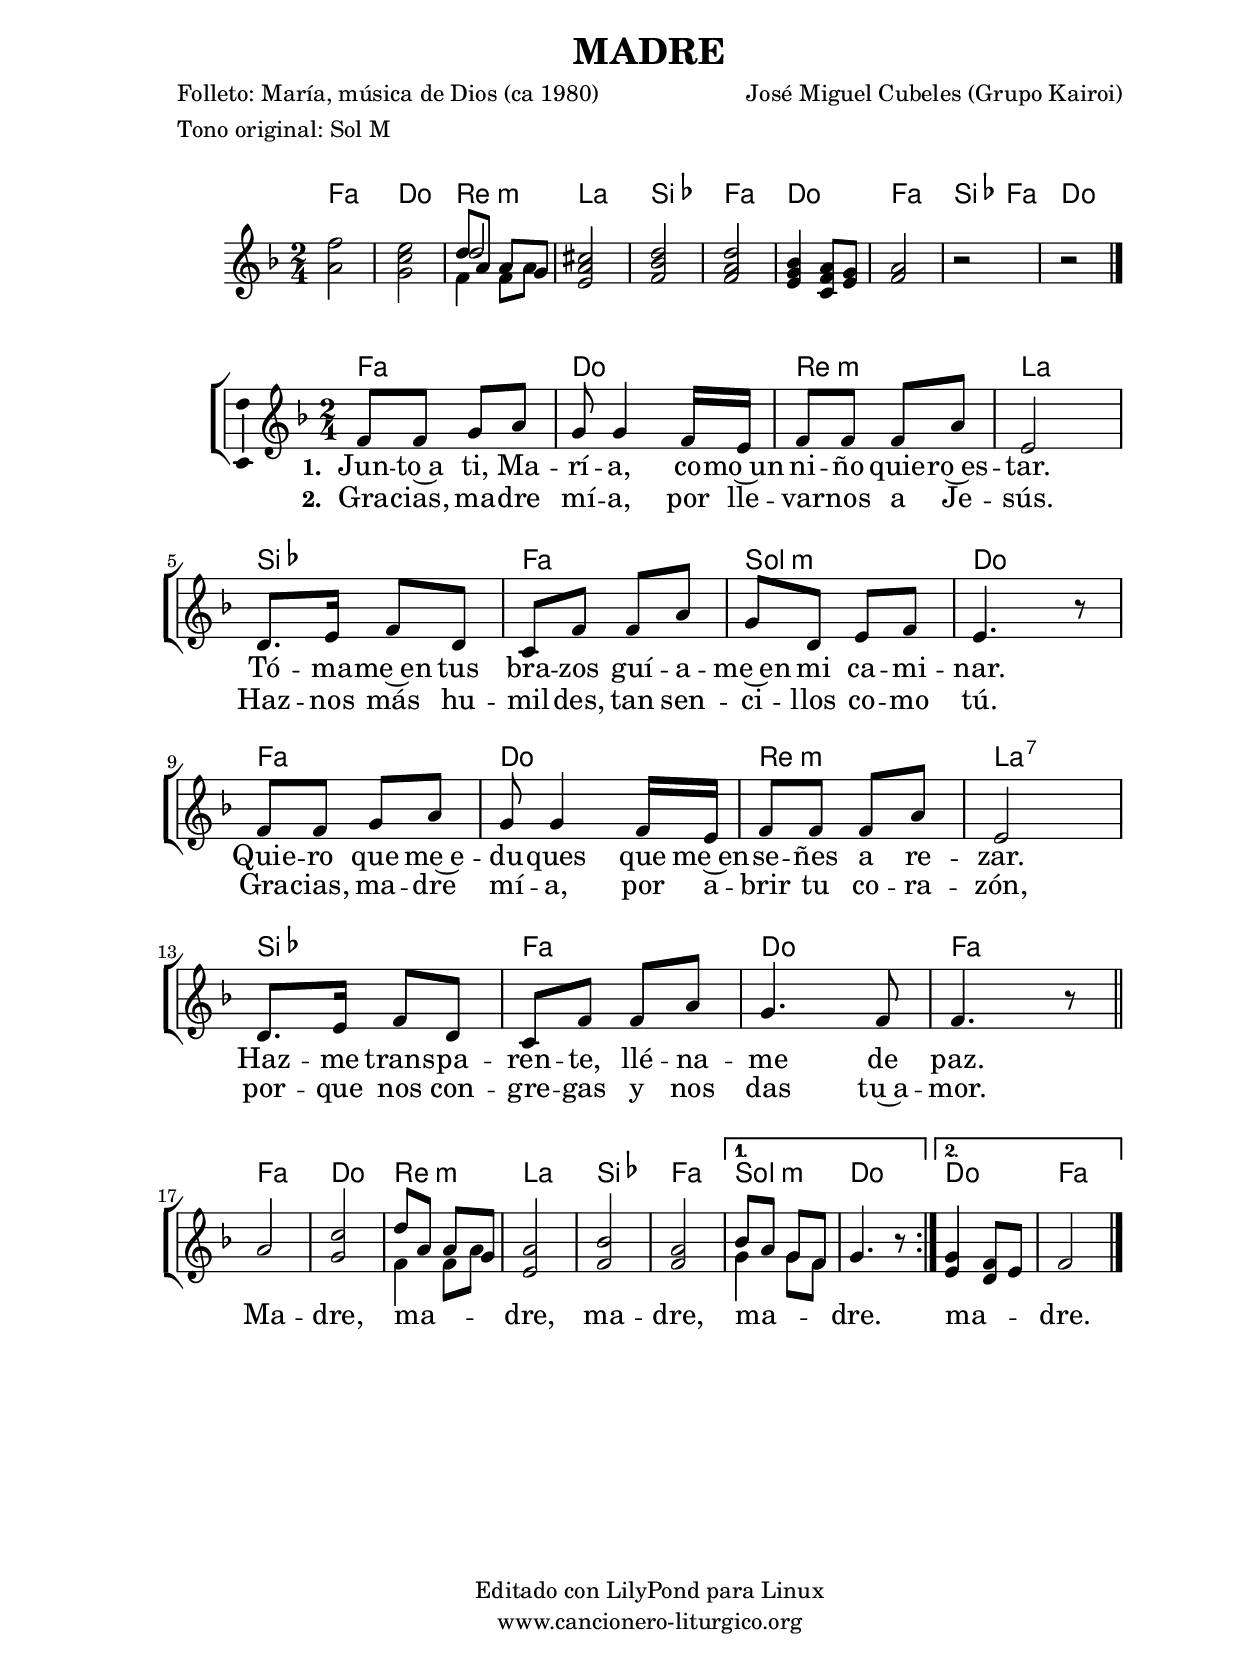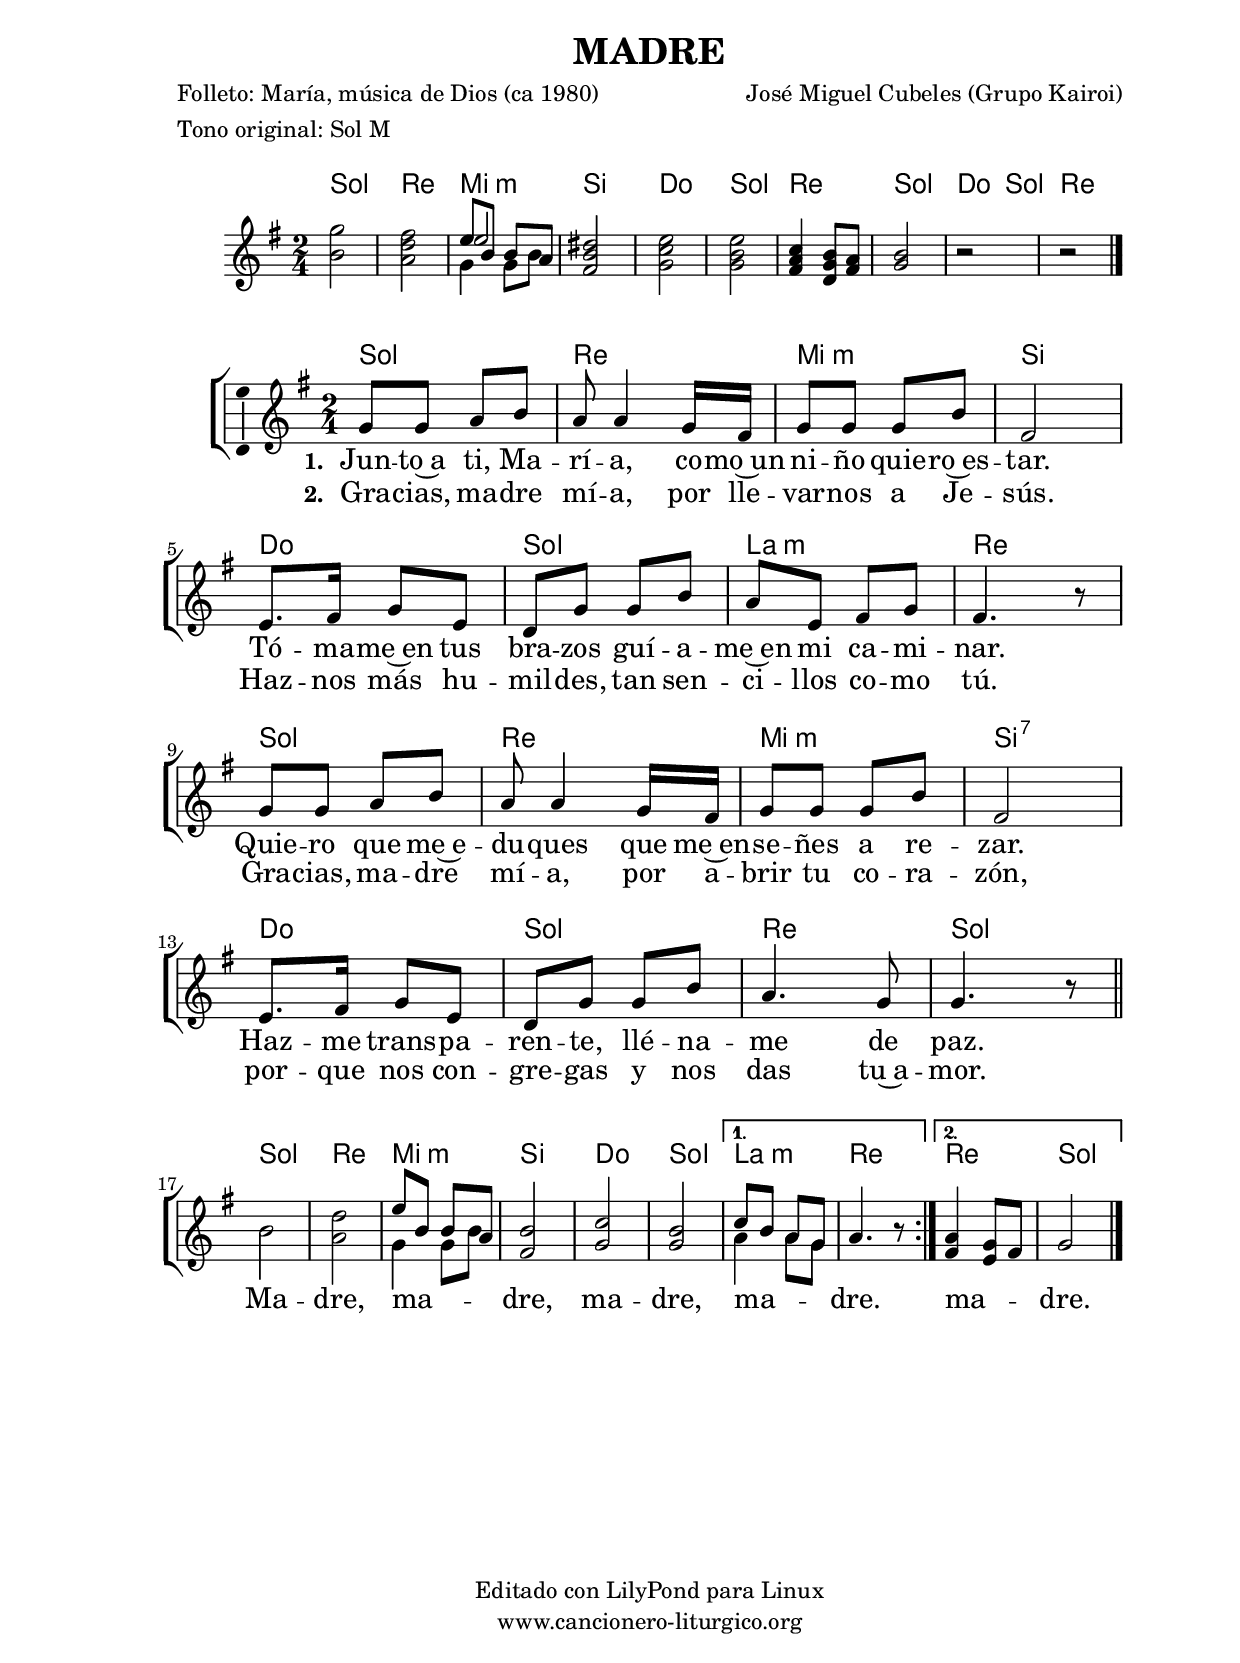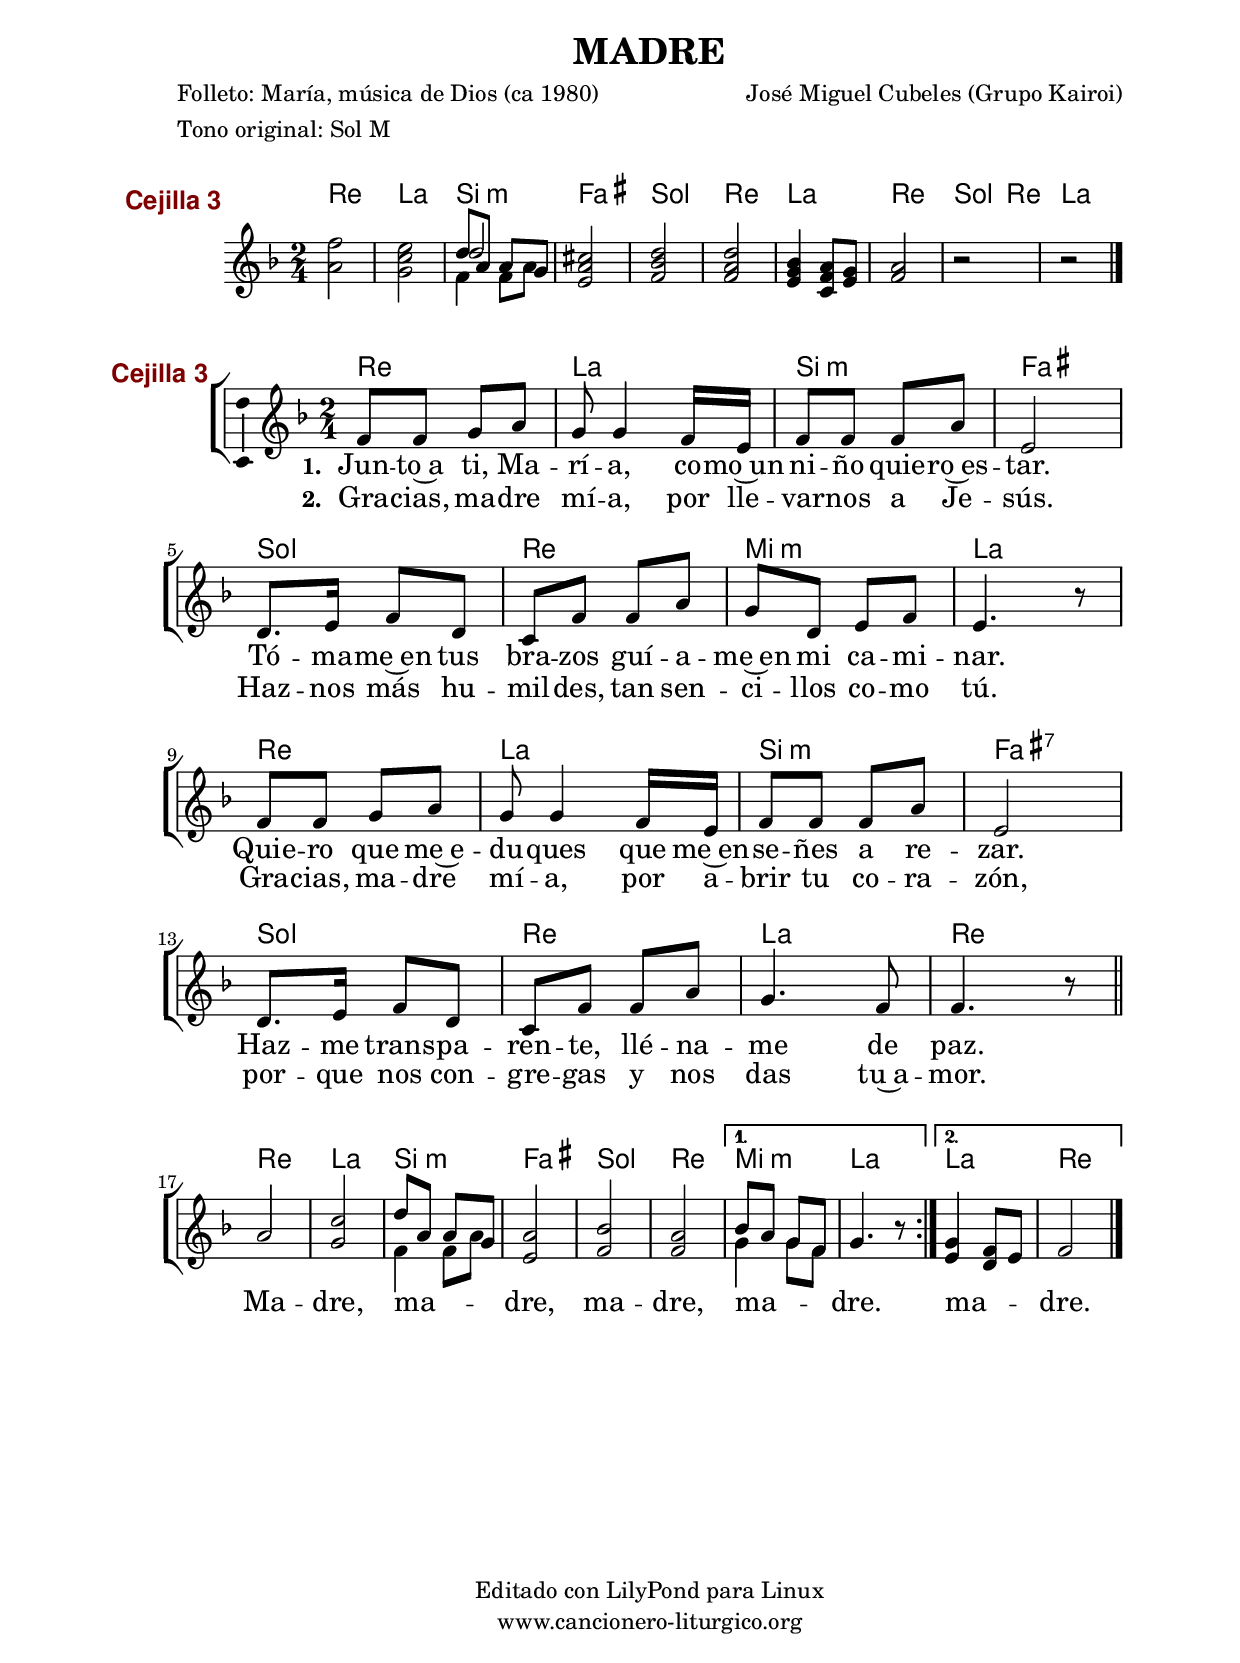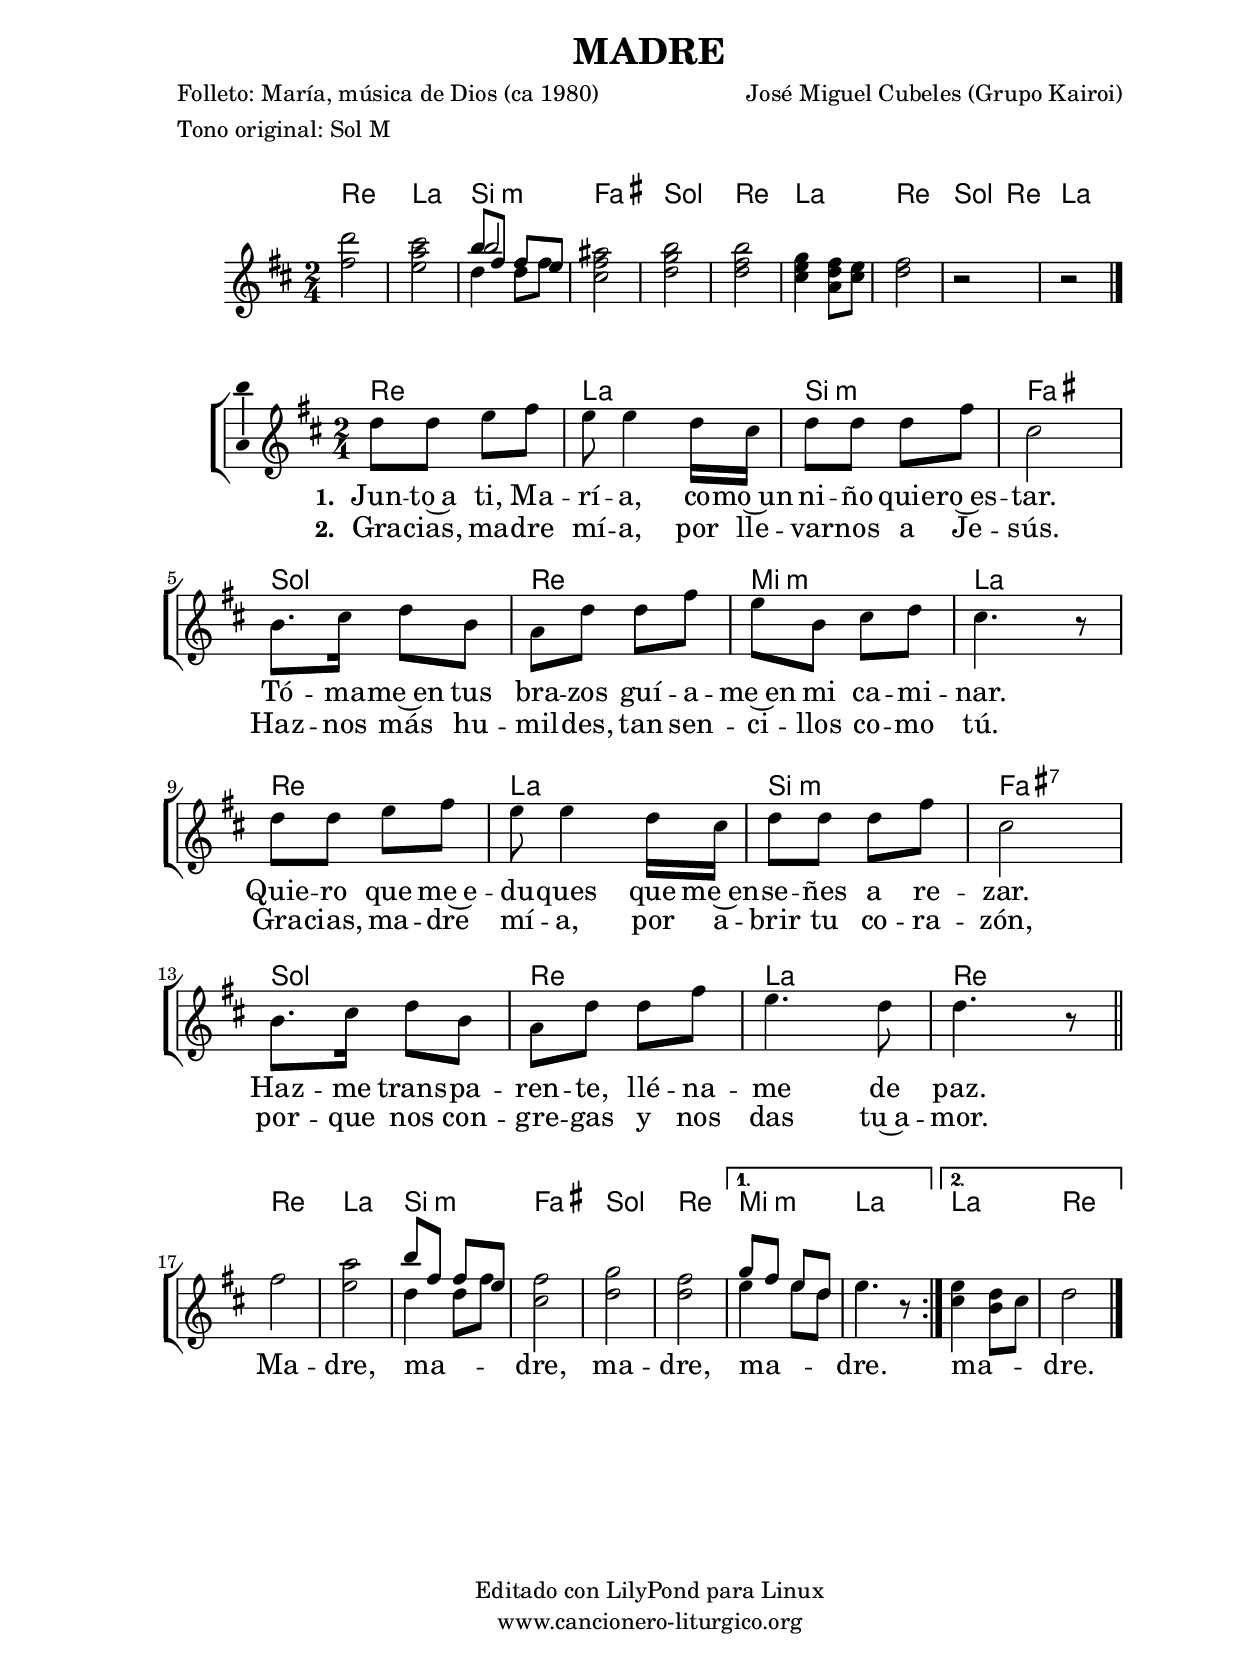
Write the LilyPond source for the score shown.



%versión de lilypond para la que se ha escrito esta partitura:
\version "2.16.0"

	%Tamaño papel
	#(set-default-paper-size "a4")
	%Tamaño partitura
	#(set-global-staff-size 20)
	%No responde al pulsar sobre una nota
	#(ly:set-option 'point-and-click #f)

%parámetros del encabezamiento:
\header {
	title = "MADRE"
	subtitle = ""
	composer = "José Miguel Cubeles (Grupo Kairoi)"
	poet = "Folleto: María, música de Dios (ca 1980)"
	meter = "Tono original: Sol M"
	arranger = ""
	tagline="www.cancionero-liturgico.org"
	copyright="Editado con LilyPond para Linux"
	tiempo = ""
	usos = "Virgen"
	letra = ""
	}

%parámetros asociados al papel:
\paper  {
	oddHeaderMarkup = \markup {\fill-line { \on-the-fly #not-first-page \fromproperty #'header:title \on-the-fly #not-first-page \fromproperty #'header:composer }}
	evenHeaderMarkup = \markup {\fill-line { \fromproperty #'header:composer \fromproperty #'header:title }}
	#(set-paper-size "a4")
	print-page-number = ##f
	first-page-number = 1
	print-first-page-number = ##f
%	head-separation = 3.0 \cm
	top-margin = 2.0 \cm
	bottom-margin = 0.5\cm
%%%	bottom-margin = -2.0\cm
	left-margin = 3.0 \cm
	line-width = 16.0 \cm 
	indent = 8\mm
	interscoreline = 2.\mm
	between-system-space = 15\mm
%	para que las partituras no llenen la hoja:
	ragged-bottom = ##t
%	idem para la última hoja:
	ragged-last-bottom = ##f
%	para que las partituras llenen el ancho del papel:
	ragged-last = ##f
	after-title-space = 2.5 \cm
%page-count=1
%system-count=8

	%Flexible Vertical Spacing
%	markup-markup-spacing =
%	#'((basic-distance . 15) (minimum-distance . 15) (padding . 3))
	markup-system-spacing =
	#'((basic-distance . 15) (minimum-distance . 15) (padding . 3))
	system-system-spacing =
	#'((basic-distance . 15) (minimum-distance . 15) (padding . 3))
	score-system-spacing =
	#'((basic-distance . 15) (minimum-distance . 15) (padding . 5))
%	top-system-spacing = % header
%	#'((basic-distance . 8) (minimum-distance . 0) (padding . 0))
%	top-markup-spacing =
%	#'((basic-distance . 20) (minimum-distance . 20) (padding . 0))
	last-bottom-spacing = % footer
	#'((basic-distance . 5) (minimum-distance . 5) (padding . 0))
%	score-markup-spacing =
%	#'((basic-distance . 16) (minimum-distance . 13) (padding . 0))

	}


%parámetros que afectan a toda la partitura:
global =  {
	%clave de sol (G):
	\clef G
	%armadura:
	\transpose g f
	\key g \major
	\tempo 4=100
	\set Score.tempoHideNote = ##t
	}


acordesintro = {
	\italianChords
	\chordmode {
	\transpose g f
{

g2 d e:m b c g d g
c4 g d2

}
}
}

melodiaintro = 

	\transpose g f
{

\time 2/4

\relative c''{

<g' b,>2
<fis d a>2

<<
{
\voiceOne
\stemUp
e8 b b a
}
\new Voice {
\voiceTwo
\stemDown
g4 g8 b
}
\new Voice {
\voiceThree
\stemUp
e2
}
>>

%%%ARREGLOS TRAS CONTEXTO MULTI-VOICE:
%Arreglo problema con posición de plicas:
\stemNeutral
%Arreglo problema con posición de ligadura:
\override Tie #'rotation = #'(180 0 0)
\override Tie #'extra-offset = #'(0.0 . -1.1)
%Arreglo problema con posición de silencios:
\override Voice.Rest #'staff-position = #0.0

<dis b fis>2
<e c g>2
<e b g>2
<c a fis>4 <b g d>8 <a fis>8
<b g>2
r2
r2

\bar "|."
}
}

acordes = {
	\italianChords
	\chordmode {
	\transpose g f
{

g2 d e:m b c g a:m d g d e:m b:7 c g d g

\repeat volta 2 {
g2 d e:m b c g
}

\alternative {
{
a2:m d
}
{
d2 g
}
}

}
}
}



melodia = 

	\transpose g f
{

\time 2/4

\relative c''{

g8 g a b
a8 a4 g16 fis
g8 g g b
fis2
e8. fis16 g8 e
d8 g g b
a e fis g
fis4. r8
g8 g a b
a8 a4 g16 fis
g8 g g b
fis2
e8. fis16 g8 e
d8 g g b
a4. g8
g4. r8

\bar "||"
\break

\repeat volta 2 {

b2
<d a>2

<<
{
\voiceOne
\stemUp
e8 b b a
}
\new Voice {
\voiceTwo
\stemDown
g4 g8 b
}
>>

%%%ARREGLOS TRAS CONTEXTO MULTI-VOICE:
%Arreglo problema con posición de plicas:
\stemNeutral
%Arreglo problema con posición de ligadura:
\override Tie #'rotation = #'(180 0 0)
\override Tie #'extra-offset = #'(0.0 . -1.1)
%Arreglo problema con posición de silencios:
\override Voice.Rest #'staff-position = #0.0

<b fis>2
<c g>2
<b g>2

}

\alternative {
{
<<
{
\voiceOne
\stemUp
c8 b a g
}
\new Voice {
\voiceTwo
\stemDown
a4 a8 g
}
>>

%%%ARREGLOS TRAS CONTEXTO MULTI-VOICE:
%Arreglo problema con posición de plicas:
\stemNeutral
%Arreglo problema con posición de ligadura:
\override Tie #'rotation = #'(180 0 0)
\override Tie #'extra-offset = #'(0.0 . -1.1)
%Arreglo problema con posición de silencios:
\override Voice.Rest #'staff-position = #0.0

a4. r8

}
{

<<
{
a4 g8 fis
}
{
fis4 e8 s
}
>>

g2

}
}

\bar "|."
}
}

texto = \lyricmode {
\set stanza =#"1. " Jun -- to~a ti, Ma -- rí -- a,
co -- mo~un ni -- ño quie -- ro~es -- tar.
Tó -- ma -- me~en tus bra -- zos
guí -- a -- me~en mi ca -- mi -- nar.
Quie -- ro que me~e -- du -- ques
que me~en -- se -- ñes a re -- zar.
Haz -- me trans -- pa -- ren -- te,
llé -- na -- me de paz.

Ma -- dre, ma -- _ _ _ dre, ma -- dre, ma -- _ _ _ dre.
ma -- _ _ dre.

	}

textodos = \lyricmode {
\set stanza =#"2. " Gra -- cias, ma -- dre mí -- a,
por lle -- var -- nos a Je -- sús.
Haz -- nos más hu -- mil -- des,
tan sen -- ci -- llos co -- mo tú.
Gra -- cias, ma -- dre mí -- a,
por a -- brir tu co -- ra -- zón,
por -- que nos con -- gre -- gas y nos das tu~a -- mor.
"  "

	}


acordesintroStaff = \context ChordNames = acordesintroStaff <<
	\set chordChanges = ##t
	\acordesintro
	>>

acordesStaff = \context ChordNames = acordesStaff <<
	\set chordChanges = ##t
	\acordes
	>>


%%%%%%%%%%%%%%%%%%%%%%%%%%%%%%%%%%% CEJILLA %%%%%%%%%%%%%%%%%%%%%%%%%%%%%%%%%%%
acordesintrocejilla = {
%%%	\override ChordNames.ChordName #'font-size = #-1
%%%	\override ChordNames.ChordName #'font-series = #'bold
	\transpose f d {
		\acordesintro
		}
	}

acordesintrocejillaStaff = \context ChordNames = acordesintrocejillaStaff <<
	\set Staff.instrumentName = \markup \with-color #darkred \larger \bold \sans "Cejilla 3"
	\set chordChanges = ##t
	\acordesintrocejilla
	>>
acordescejilla = {
%%%	\override ChordNames.ChordName #'font-size = #-1
%%%	\override ChordNames.ChordName #'font-series = #'bold
	\transpose f d {
		\acordes
		}
	}

acordescejillaStaff = \context ChordNames = acordescejillaStaff <<
	\set Staff.instrumentName = \markup \with-color #darkred \larger \bold \sans "Cejilla 3"
	\set chordChanges = ##t
	\acordescejilla
	>>
%%%%%%%%%%%%%%%%%%%%%%%%%%%%%%%%%%% CEJILLA %%%%%%%%%%%%%%%%%%%%%%%%%%%%%%%%%%%


vozintroStaff = \context Voice = vozintroStaff
<<
	\override Staff.StaffSymbol #'staff-space = #(magstep -0.35)
	\set Staff.midiInstrument = #"english horn"
	\set Staff.midiMinimumVolume = #0.7
	\set Staff.midiMaximumVolume = #0.9
	\global
	\melodiaintro
	>>

vozStaff = \context Voice = vozStaff
\with {\consists "Ambitus_engraver"}
<<
%	\set Staff.instrumentName = ""
%	\set Staff.shortInstrumentName = ""
%	\set Staff.midiInstrument = #"clarinet"
%	\set Staff.midiInstrument = #"cello"
	\set Staff.midiInstrument = #"flute"
%	\set Staff.midiInstrument = #"electric guitar (jazz)"
%	\set Staff.midiInstrument = #"english horn"
%	\set Staff.midiInstrument = #"violin"
%	\set Staff.midiInstrument = #"glockenspiel"
	\set Staff.midiMinimumVolume = #0.7
	\set Staff.midiMaximumVolume = #0.9
	\global
	\melodia
	>>


textoStaff = \context Lyrics = textoStaff <<
	\lyricsto vozStaff \texto
	>>

textodosStaff = \context Lyrics = textodosStaff <<
	\lyricsto vozStaff \textodos
	>>


\book {
	\score {
		\context ChoirStaff {
%			\override StaffGroup.SystemStartBracket #'collapse-height = #1
%			\override Score.SystemStartBar #'collapse-height = #1
			<<
			\acordesintroStaff
			\vozintroStaff
			>>
			}
		\layout {
	    		\context {
				\Lyrics
				\override LyricText #'font-size = #2
				}
	   		 \context {
				\Score
				\override StaffSymbol #'staff-space = #(magstep +3)
				}
			}
		}
	\score {
		\context ChoirStaff {
			\override StaffGroup.SystemStartBracket #'collapse-height = #1
			\override Score.SystemStartBar #'collapse-height = #1
			<<
			\acordesStaff
			\vozStaff
			\textoStaff
			\textodosStaff
			>>
			}
		\layout {
	    		\context {
				\Lyrics
				\override LyricText #'font-size = #2
				}
	   		 \context {
				\Score
				\override StaffSymbol #'staff-space = #(magstep +3)
				}
			}
		}
	\score {
		\unfoldRepeats
		\context ChoirStaff {
			<<
			\acordesintroStaff
			\vozintroStaff
			>>
			<<
			\acordesStaff
			\vozStaff
			>>
			}
		\midi {
	  		\context {
	  			\Score
				tempoWholesPerMinute = #(ly:make-moment 70 4)
				}
			}
		}
	}


%Partitura para guitarra
#(define output-suffix "G")
\book {
	\score {
		\context ChoirStaff {
%			\override StaffGroup.SystemStartBracket #'collapse-height = #1
%			\override Score.SystemStartBar #'collapse-height = #1
			<<
			\acordesintrocejillaStaff
			\vozintroStaff
			>>
			}
		\layout {
%%%%%%%%%%%%%%%%%%%%%%%%%%%%%%%%%%% CEJILLA %%%%%%%%%%%%%%%%%%%%%%%%%%%%%%%%%%%
			\context {
				\ChordNames \consists Instrument_name_engraver
				}
%%%%%%%%%%%%%%%%%%%%%%%%%%%%%%%%%%% CEJILLA %%%%%%%%%%%%%%%%%%%%%%%%%%%%%%%%%%%
	    		\context {
				\Lyrics
				\override LyricText #'font-size = #2
				}
	   		 \context {
				\Score
				\override StaffSymbol #'staff-space = #(magstep +3)
				}
			}
		}
	\score {
		\context ChoirStaff {
			\override StaffGroup.SystemStartBracket #'collapse-height = #1
			\override Score.SystemStartBar #'collapse-height = #1
			<<
			\acordescejillaStaff
			\vozStaff
			\textoStaff
			\textodosStaff
			>>
			}
		\layout {
%%%%%%%%%%%%%%%%%%%%%%%%%%%%%%%%%%% CEJILLA %%%%%%%%%%%%%%%%%%%%%%%%%%%%%%%%%%%
			\context {
				\ChordNames \consists Instrument_name_engraver
				}
%%%%%%%%%%%%%%%%%%%%%%%%%%%%%%%%%%% CEJILLA %%%%%%%%%%%%%%%%%%%%%%%%%%%%%%%%%%%
	    		\context {
				\Lyrics
				\override LyricText #'font-size = #2
				}
	   		 \context {
				\Score
				\override StaffSymbol #'staff-space = #(magstep +3)
				}
			}
		}
	}


#(define output-suffix "C")
\book {
	\score {
		\context ChoirStaff {
%			\override StaffGroup.SystemStartBracket #'collapse-height = #1
%			\override Score.SystemStartBar #'collapse-height = #1
\transpose c d
			<<
			\acordesintroStaff
			\vozintroStaff
			>>
			}
		\layout {
	    		\context {
				\Lyrics
				\override LyricText #'font-size = #2
				}
	   		 \context {
				\Score
				\override StaffSymbol #'staff-space = #(magstep +3)
				}
			}
		}
	\score {
		\context ChoirStaff {
			\override StaffGroup.SystemStartBracket #'collapse-height = #1
			\override Score.SystemStartBar #'collapse-height = #1
\transpose c d
			<<
			\acordesStaff
			\vozStaff
			\textoStaff
			\textodosStaff
			>>
			}
		\layout {
	    		\context {
				\Lyrics
				\override LyricText #'font-size = #2
				}
	   		 \context {
				\Score
				\override StaffSymbol #'staff-space = #(magstep +3)
				}
			}
		}
	}


#(define output-suffix "S")
\book {
	\score {
		\context ChoirStaff {
%			\override StaffGroup.SystemStartBracket #'collapse-height = #1
%			\override Score.SystemStartBar #'collapse-height = #1
\transpose c a
			<<
			\acordesintroStaff
			\vozintroStaff
			>>
			}
		\layout {
	    		\context {
				\Lyrics
				\override LyricText #'font-size = #2
				}
	   		 \context {
				\Score
				\override StaffSymbol #'staff-space = #(magstep +3)
				}
			}
		}
	\score {
		\context ChoirStaff {
			\override StaffGroup.SystemStartBracket #'collapse-height = #1
			\override Score.SystemStartBar #'collapse-height = #1
\transpose c a
			<<
			\acordesStaff
			\vozStaff
			\textoStaff
			\textodosStaff
			>>
			}
		\layout {
	    		\context {
				\Lyrics
				\override LyricText #'font-size = #2
				}
	   		 \context {
				\Score
				\override StaffSymbol #'staff-space = #(magstep +3)
				}
			}
		}
	}


